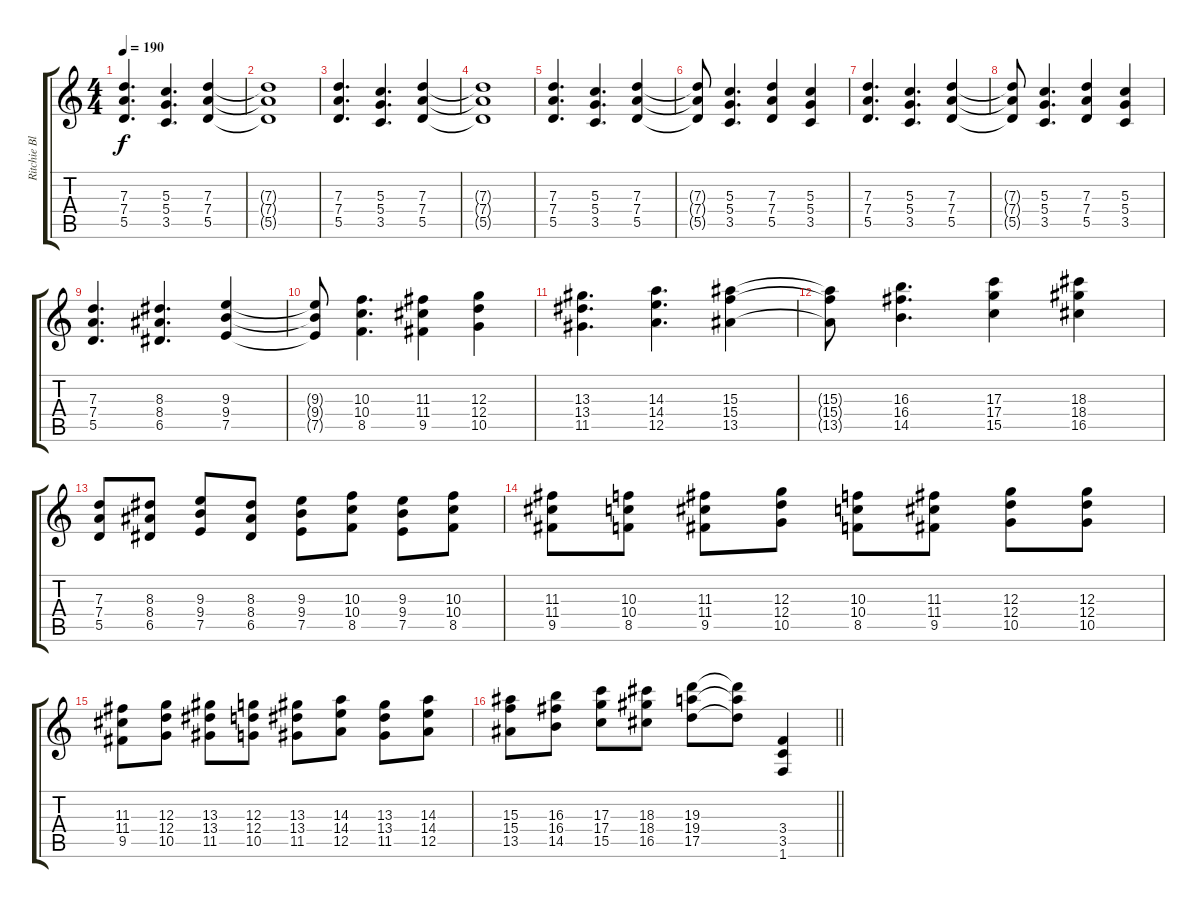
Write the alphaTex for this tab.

\track ("Ritchie Blackmore" "Ritchie Bl") {instrument overdrivenguitar}
\staff {score tabs}
\tuning (E4 B3 G3 D3 A2 E2) {hide}
\ts (4 4)
\tempo 190
\clef g2
\ks c
(7.3 7.4 5.5).4{d dy f} (5.3 5.4 3.5).4{d} (7.3 7.4 5.5).4 |
(7.3{t} 7.4{t} 5.5{t}).1 |
(7.3 7.4 5.5).4{d} (5.3 5.4 3.5).4{d} (7.3 7.4 5.5).4 |
(7.3{t} 7.4{t} 5.5{t}).1 |
(7.3 7.4 5.5).4{d} (5.3 5.4 3.5).4{d} (7.3 7.4 5.5).4 |
(7.3{t} 7.4{t} 5.5{t}).8 (5.3 5.4 3.5).4{d} (7.3 7.4 5.5).4 (5.3 5.4 3.5).4 |
(7.3 7.4 5.5).4{d} (5.3 5.4 3.5).4{d} (7.3 7.4 5.5).4 |
(7.3{t} 7.4{t} 5.5{t}).8 (5.3 5.4 3.5).4{d} (7.3 7.4 5.5).4 (5.3 5.4 3.5).4 |
(7.3 7.4 5.5).4{d} (8.3 8.4 6.5).4{d} (9.3 9.4 7.5).4 |
(9.3{t} 9.4{t} 7.5{t}).8 (10.3 10.4 8.5).4{d} (11.3 11.4 9.5).4 (12.3 12.4 10.5).4 |
(13.3 13.4 11.5).4{d} (14.3 14.4 12.5).4{d} (15.3 15.4 13.5).4 |
(15.3{t} 15.4{t} 13.5{t}).8 (16.3 16.4 14.5).4{d} (17.3 17.4 15.5).4 (18.3 18.4 16.5).4 |
(7.3 7.4 5.5).8 (8.3 8.4 6.5).8 (9.3 9.4 7.5).8 (8.3 8.4 6.5).8 (9.3 9.4 7.5).8 (10.3 10.4 8.5).8 (9.3 9.4 7.5).8 (10.3 10.4 8.5).8 |
(11.3 11.4 9.5).8 (10.3 10.4 8.5).8 (11.3 11.4 9.5).8 (12.3 12.4 10.5).8 (10.3 10.4 8.5).8 (11.3 11.4 9.5).8 (12.3 12.4 10.5).8 (12.3 12.4 10.5).8 |
(11.3 11.4 9.5).8 (12.3 12.4 10.5).8 (13.3 13.4 11.5).8 (12.3 12.4 10.5).8 (13.3 13.4 11.5).8 (14.3 14.4 12.5).8 (13.3 13.4 11.5).8 (14.3 14.4 12.5).8 |
\barLineRight lightlight
(15.3 15.4 13.5).8 (16.3 16.4 14.5).8 (17.3 17.4 15.5).8 (18.3 18.4 16.5).8 (19.3 19.4 17.5).8 (19.3{t} 19.4{t} 17.5{t}).8 (3.4 3.5 1.6).4
